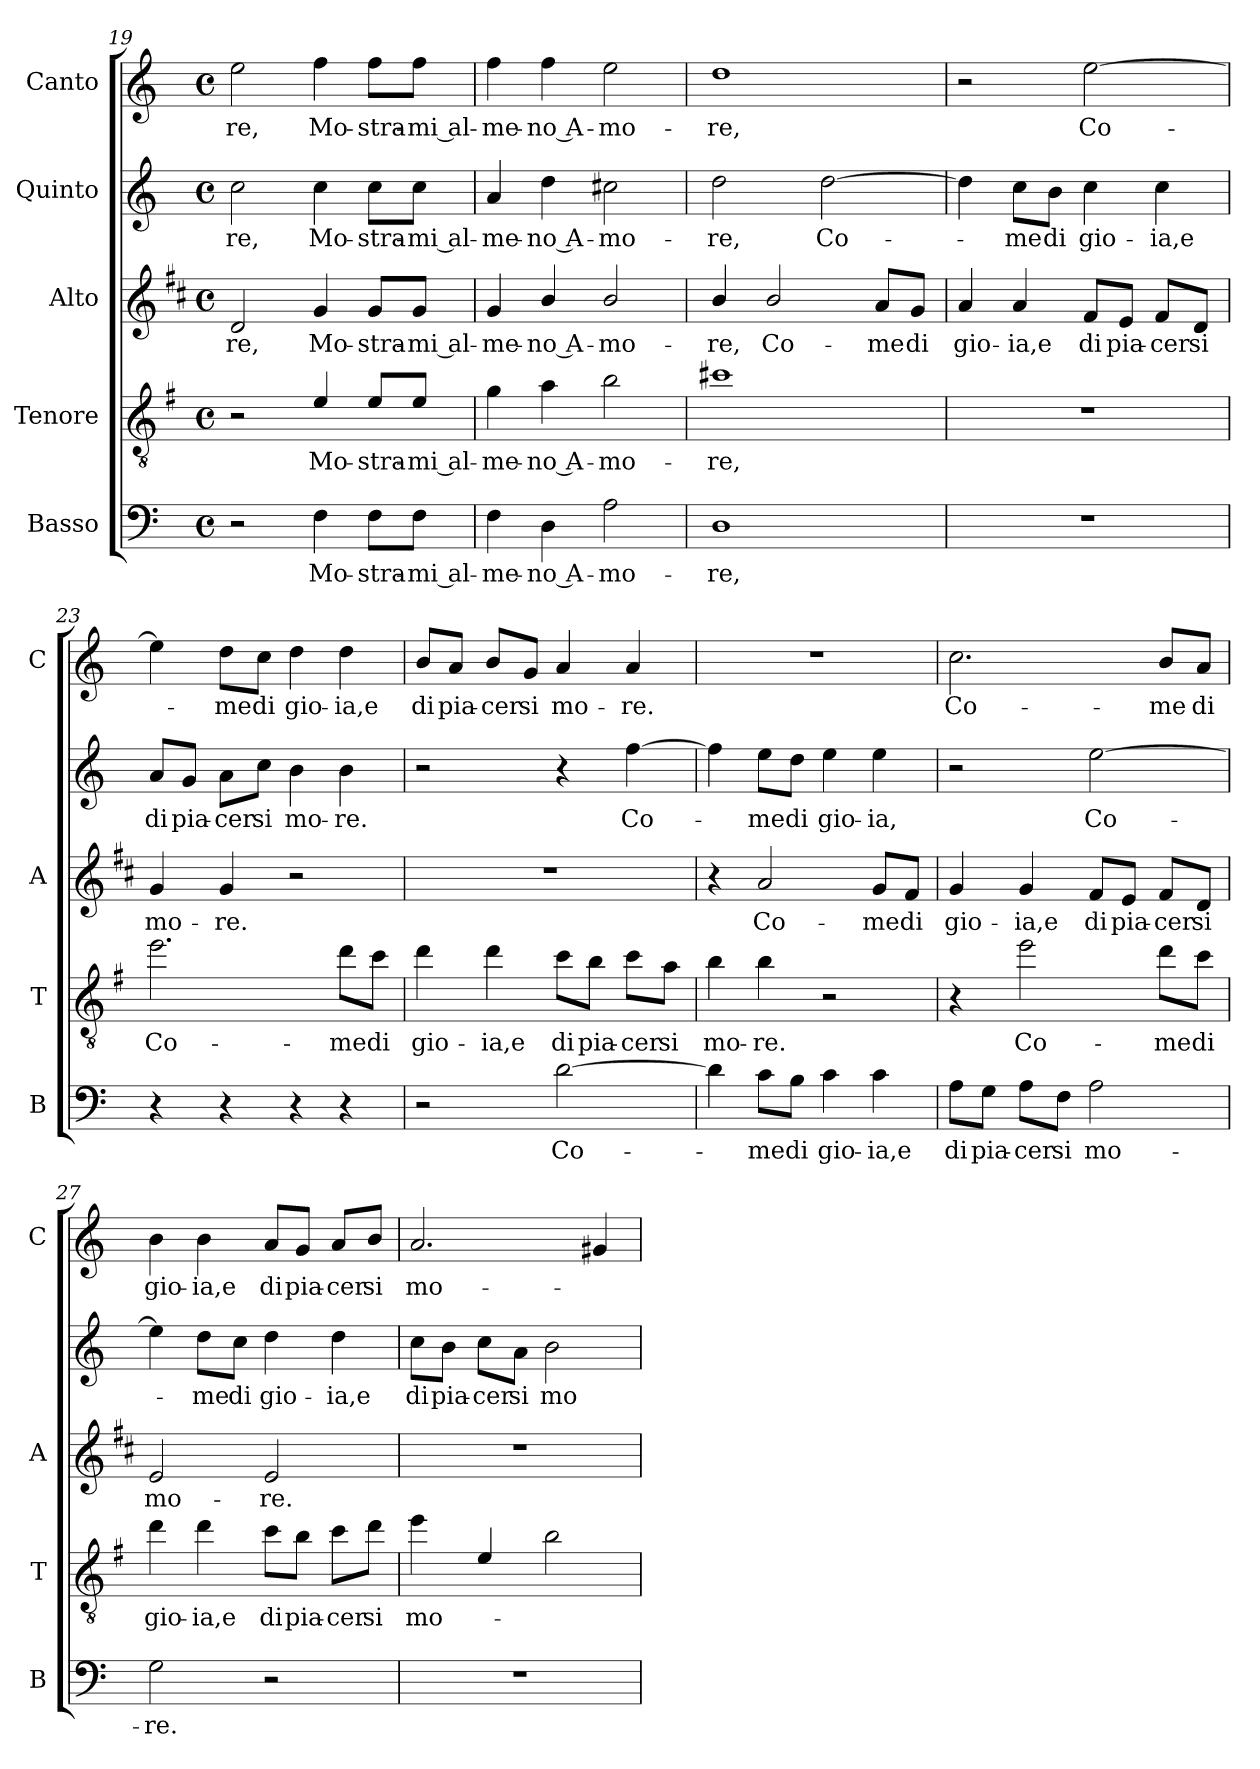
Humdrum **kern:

**kern	**text	**kern	**text	**kern	**text	**kern	**text	**kern	**text
*part5	*part5	*part4	*part4	*part3	*part3	*part2	*part2	*part1	*part1
*staff5	*staff5	*staff4	*staff4	*staff3	*staff3	*staff2	*staff2	*staff1	*staff1
*I"Basso	*	*I"Tenore	*	*I"Alto	*	*I"Quinto	*	*I"Canto	*
*I'B	*	*I'T	*	*I'A	*	*	*	*I'C	*
*clefF4	*	*clefGv2	*	*clefG2	*	*clefG2	*	*clefG2	*
*	*	*ITrd4c7	*	*ITrd1c2	*	*	*	*	*
*k[]	*	*k[]	*	*k[]	*	*k[]	*	*k[]	*
*C:	*	*C:	*	*C:	*	*C:	*	*C:	*
*M4/4	*	*M4/4	*	*M4/4	*	*M4/4	*	*M4/4	*
*met(c)	*	*met(c)	*	*met(c)	*	*met(c)	*	*met(c)	*
=19	=19	=19	=19	=19	=19	=19	=19	=19	=19
!	!	!	!	!	!LO:LY:b	!	!LO:LY:b	!	!LO:LY:b
2r	.	2r	.	2c/	-re,	2cc\	-re,	2ee\	-re,
!	!LO:LY:b	!	!LO:LY:b	!	!LO:LY:b	!	!LO:LY:b	!	!LO:LY:b
4F\	Mo-	4A/	Mo-	4f/	Mo-	4cc\	Mo-	4ff\	Mo-
!	!LO:LY:b	!	!LO:LY:b	!	!LO:LY:b	!	!LO:LY:b	!	!LO:LY:b
8F\L	-stra-	8A/L	-stra-	8f/L	-stra-	8cc\L	-stra-	8ff\L	-stra-
!	!LO:LY:b	!	!LO:LY:b	!	!LO:LY:b	!	!LO:LY:b	!	!LO:LY:b
8F\J	-mi al-	8A/J	-mi al-	8f/J	-mi al-	8cc\J	-mi al-	8ff\J	-mi al-
=20	=20	=20	=20	=20	=20	=20	=20	=20	=20
!	!LO:LY:b	!	!LO:LY:b	!	!LO:LY:b	!	!LO:LY:b	!	!LO:LY:b
4F\	-me-	4c\	-me-	4f/	-me-	4a/	-me-	4ff\	-me-
!	!LO:LY:b	!	!LO:LY:b	!	!LO:LY:b	!	!LO:LY:b	!	!LO:LY:b
4D\	-no A-	4d\	-no A-	4a/	-no A-	4dd\	-no A-	4ff\	-no A-
!	!LO:LY:b	!	!LO:LY:b	!	!LO:LY:b	!	!LO:LY:b	!	!LO:LY:b
2A\	-mo-	2e\	-mo-	2a/	-mo-	2cc#X\	-mo-	2ee\	-mo-
=21	=21	=21	=21	=21	=21	=21	=21	=21	=21
!	!LO:LY:b	!	!LO:LY:b	!	!LO:LY:b	!	!LO:LY:b	!	!LO:LY:b
1D	-re,	1f#X	-re,	4a/	-re,	2dd\	-re,	1dd	-re,
!	!	!	!	!	!LO:LY:b	!	!	!	!
.	.	.	.	2a/	Co-	.	.	.	.
!	!	!	!	!	!	!	!LO:LY:b	!	!
.	.	.	.	.	.	[2dd\	Co-	.	.
!	!	!	!	!	!LO:LY:b	!	!	!	!
.	.	.	.	8g/L	-me	.	.	.	.
!	!	!	!	!	!LO:LY:b	!	!	!	!
.	.	.	.	8f/J	di	.	.	.	.
!!LO:LB:g=z
=22	=22	=22	=22	=22	=22	=22	=22	=22	=22
!	!	!	!	!	!LO:LY:b	!	!	!	!
1r	.	1r	.	4g/	gio-	4dd\]	.	2r	.
!	!	!	!	!	!LO:LY:b	!	!LO:LY:b	!	!
.	.	.	.	4g/	-ia,e	8cc\L	-me	.	.
!	!	!	!	!	!	!	!LO:LY:b	!	!
.	.	.	.	.	.	8b\J	di	.	.
!	!	!	!	!	!LO:LY:b	!	!LO:LY:b	!	!LO:LY:b
.	.	.	.	8e/L	di	4cc\	gio-	[2ee\	Co-
!	!	!	!	!	!LO:LY:b	!	!	!	!
.	.	.	.	8d/J	pia-	.	.	.	.
!	!	!	!	!	!LO:LY:b	!	!LO:LY:b	!	!
.	.	.	.	8e/L	-cer	4cc\	-ia,e	.	.
!	!	!	!	!	!LO:LY:b	!	!	!	!
.	.	.	.	8c/J	si	.	.	.	.
=23	=23	=23	=23	=23	=23	=23	=23	=23	=23
!	!	!	!LO:LY:b	!	!LO:LY:b	!	!LO:LY:b	!	!
4r	.	2.a\	Co-	4f/	mo-	8a/L	di	4ee\]	.
!	!	!	!	!	!	!	!LO:LY:b	!	!
.	.	.	.	.	.	8g/J	pia-	.	.
!	!	!	!	!	!LO:LY:b	!	!LO:LY:b	!	!LO:LY:b
4r	.	.	.	4f/	-re.	8a\L	-cer	8dd\L	-me
!	!	!	!	!	!	!	!LO:LY:b	!	!LO:LY:b
.	.	.	.	.	.	8cc\J	si	8cc\J	di
!	!	!	!	!	!	!	!LO:LY:b	!	!LO:LY:b
4r	.	.	.	2r	.	4b\	mo-	4dd\	gio-
!	!	!	!LO:LY:b	!	!	!	!LO:LY:b	!	!LO:LY:b
4r	.	8g\L	-me	.	.	4b\	-re.	4dd\	-ia,e
!	!	!	!LO:LY:b	!	!	!	!	!	!
.	.	8f\J	di	.	.	.	.	.	.
=24	=24	=24	=24	=24	=24	=24	=24	=24	=24
!	!	!	!LO:LY:b	!	!	!	!	!	!LO:LY:b
2r	.	4g\	gio-	1r	.	2r	.	8b/L	di
!	!	!	!	!	!	!	!	!	!LO:LY:b
.	.	.	.	.	.	.	.	8a/J	pia-
!	!	!	!LO:LY:b	!	!	!	!	!	!LO:LY:b
.	.	4g\	-ia,e	.	.	.	.	8b/L	-cer
!	!	!	!	!	!	!	!	!	!LO:LY:b
.	.	.	.	.	.	.	.	8g/J	si
!	!LO:LY:b	!	!LO:LY:b	!	!	!	!	!	!LO:LY:b
[2d\	Co-	8f\L	di	.	.	4r	.	4a/	mo-
!	!	!	!LO:LY:b	!	!	!	!	!	!
.	.	8e\J	pia-	.	.	.	.	.	.
!	!	!	!LO:LY:b	!	!	!	!LO:LY:b	!	!LO:LY:b
.	.	8f\L	-cer	.	.	[4ff\	Co-	4a/	-re.
!	!	!	!LO:LY:b	!	!	!	!	!	!
.	.	8d\J	si	.	.	.	.	.	.
=25	=25	=25	=25	=25	=25	=25	=25	=25	=25
!	!	!	!LO:LY:b	!	!	!	!	!	!
4d\]	.	4e\	mo-	4r	.	4ff\]	.	1r	.
!	!LO:LY:b	!	!LO:LY:b	!	!LO:LY:b	!	!LO:LY:b	!	!
8c\L	-me	4e\	-re.	2g/	Co-	8ee\L	-me	.	.
!	!LO:LY:b	!	!	!	!	!	!LO:LY:b	!	!
8B\J	di	.	.	.	.	8dd\J	di	.	.
!	!LO:LY:b	!	!	!	!	!	!LO:LY:b	!	!
4c\	gio-	2r	.	.	.	4ee\	gio-	.	.
!	!LO:LY:b	!	!	!	!LO:LY:b	!	!LO:LY:b	!	!
4c\	-ia,e	.	.	8f/L	-me	4ee\	-ia,	.	.
!	!	!	!	!	!LO:LY:b	!	!	!	!
.	.	.	.	8e/J	di	.	.	.	.
!!LO:PB:g=z
=26	=26	=26	=26	=26	=26	=26	=26	=26	=26
!	!LO:LY:b	!	!	!	!LO:LY:b	!	!	!	!LO:LY:b
8A\L	di	4r	.	4f/	gio-	2r	.	2.cc\	Co-
!	!LO:LY:b	!	!	!	!	!	!	!	!
8G\J	pia-	.	.	.	.	.	.	.	.
!	!LO:LY:b	!	!LO:LY:b	!	!LO:LY:b	!	!	!	!
8A\L	-cer	2a\	Co-	4f/	-ia,e	.	.	.	.
!	!LO:LY:b	!	!	!	!	!	!	!	!
8F\J	si	.	.	.	.	.	.	.	.
!	!LO:LY:b	!	!	!	!LO:LY:b	!	!LO:LY:b	!	!
2A\	mo-	.	.	8e/L	di	[2ee\	Co-	.	.
!	!	!	!	!	!LO:LY:b	!	!	!	!
.	.	.	.	8d/J	pia-	.	.	.	.
!	!	!	!LO:LY:b	!	!LO:LY:b	!	!	!	!LO:LY:b
.	.	8g\L	-me	8e/L	-cer	.	.	8b/L	-me
!	!	!	!LO:LY:b	!	!LO:LY:b	!	!	!	!LO:LY:b
.	.	8f\J	di	8c/J	si	.	.	8a/J	di
=27	=27	=27	=27	=27	=27	=27	=27	=27	=27
!	!LO:LY:b	!	!LO:LY:b	!	!LO:LY:b	!	!	!	!LO:LY:b
2G\	-re.	4g\	gio-	2d/	mo-	4ee\]	.	4b\	gio-
!	!	!	!LO:LY:b	!	!	!	!LO:LY:b	!	!LO:LY:b
.	.	4g\	-ia,e	.	.	8dd\L	-me	4b\	-ia,e
!	!	!	!	!	!	!	!LO:LY:b	!	!
.	.	.	.	.	.	8cc\J	di	.	.
!	!	!	!LO:LY:b	!	!LO:LY:b	!	!LO:LY:b	!	!LO:LY:b
2r	.	8f\L	di	2d/	-re.	4dd\	gio-	8a/L	di
!	!	!	!LO:LY:b	!	!	!	!	!	!LO:LY:b
.	.	8e\J	pia-	.	.	.	.	8g/J	pia-
!	!	!	!LO:LY:b	!	!	!	!LO:LY:b	!	!LO:LY:b
.	.	8f\L	-cer	.	.	4dd\	-ia,e	8a/L	-cer
!	!	!	!LO:LY:b	!	!	!	!	!	!LO:LY:b
.	.	8g\J	si	.	.	.	.	8b/J	si
=28	=28	=28	=28	=28	=28	=28	=28	=28	=28
!	!	!	!LO:LY:b	!	!	!	!LO:LY:b	!	!LO:LY:b
1r	.	4a\	mo-	1r	.	8cc\L	di	2.a/	mo-
!	!	!	!	!	!	!	!LO:LY:b	!	!
.	.	.	.	.	.	8b\J	pia-	.	.
!	!	!	!	!	!	!	!LO:LY:b	!	!
.	.	4A/	.	.	.	8cc\L	-cer	.	.
!	!	!	!	!	!	!	!LO:LY:b	!	!
.	.	.	.	.	.	8a\J	si	.	.
!	!	!	!	!	!	!	!LO:LY:b	!	!
.	.	2e\	.	.	.	2b\	mo-	.	.
.	.	.	.	.	.	.	.	4g#X/	.
=	=	=	=	=	=	=	=	=	=
*-	*-	*-	*-	*-	*-	*-	*-	*-	*-
